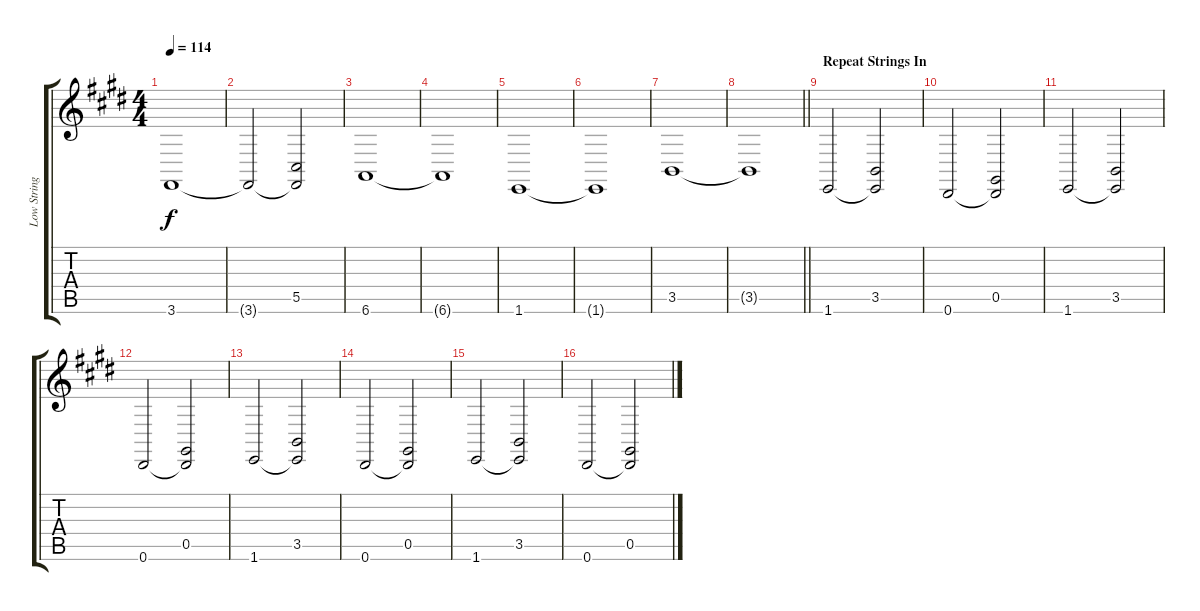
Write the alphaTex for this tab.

\track ("Low Strings 1" "Low String") {instrument stringensemble1}
\staff {score tabs}
\tuning (Eb4 Bb3 Gb3 Db3 Ab2 Eb2) {hide}
\ts (4 4)
\tempo 114
\clef g2
\ks e
3.6.1{dy f} |
3.6{t}.2 (5.5 3.6{t}).2 |
6.6.1 |
6.6{t}.1 |
1.6.1 |
1.6{t}.1 |
3.5.1 |
\barLineRight lightlight
3.5{t}.1 |
\section ("" "Repeat Strings In")
1.6.2 (3.5 1.6{t}).2 |
0.6.2 (0.5 0.6{t}).2 |
1.6.2 (3.5 1.6{t}).2 |
0.6.2 (0.5 0.6{t}).2 |
1.6.2 (3.5 1.6{t}).2 |
0.6.2 (0.5 0.6{t}).2 |
1.6.2 (3.5 1.6{t}).2 |
0.6.2 (0.5 0.6{t}).2
